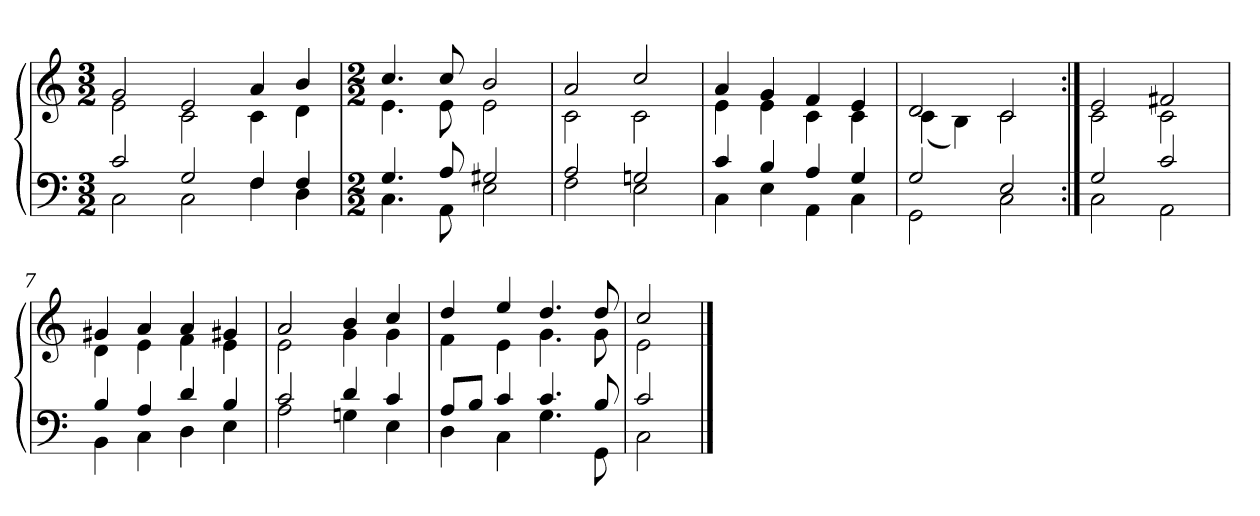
**kern	**kern
*part1	*part1
*staff2	*staff1
*clefF4	*clefG2
*k[]	*k[]
*C:	*C:
*M3/2	*M3/2
=1	=1
*^	*^
2c	2C	2g	2e
2G	2C	2e	2c
4F	4F	4a	4c
4F	4D	4b	4d
=2	=2	=2	=2
*M2/2	*	*M2/2	*
4.G	4.C	4.cc	4.e
8A	8AA	8cc	8e
2G#X	2E	2b	2e
=3	=3	=3	=3
2A	2F	2a	2c
2Gn	2E	2cc	2c
=4	=4	=4	=4
4c	4C	4a	4e
4B	4E	4g	4e
4A	4AA	4f	4c
4G	4C	4e	4c
=5	=5	=5	=5
2G	2GG	2d	(4c
.	.	.	4B)
2E	2C	2c	2c
=6:|!	=6:|!	=6:|!	=6:|!
2G	2C	2e	2c
2c	2AA	2f#X	2c
=7	=7	=7	=7
4B	4BB	4g#X	4d
4A	4C	4a	4e
4d	4D	4a	4f
4B	4E	4g#X	4e
=8	=8	=8	=8
2c	2A	2a	2e
4d	4Gn	4b	4g
4c	4E	4cc	4g
=9	=9	=9	=9
8AL	4D	4dd	4f
8BJ	.	.	.
4c	4C	4ee	4e
4.c	4.G	4.dd	4.g
8B	8GG	8dd	8g
=10	=10	=10	=10
2c	2C	2cc	2e
*v	*v	*	*
*	*v	*v
==	==
*-	*-
